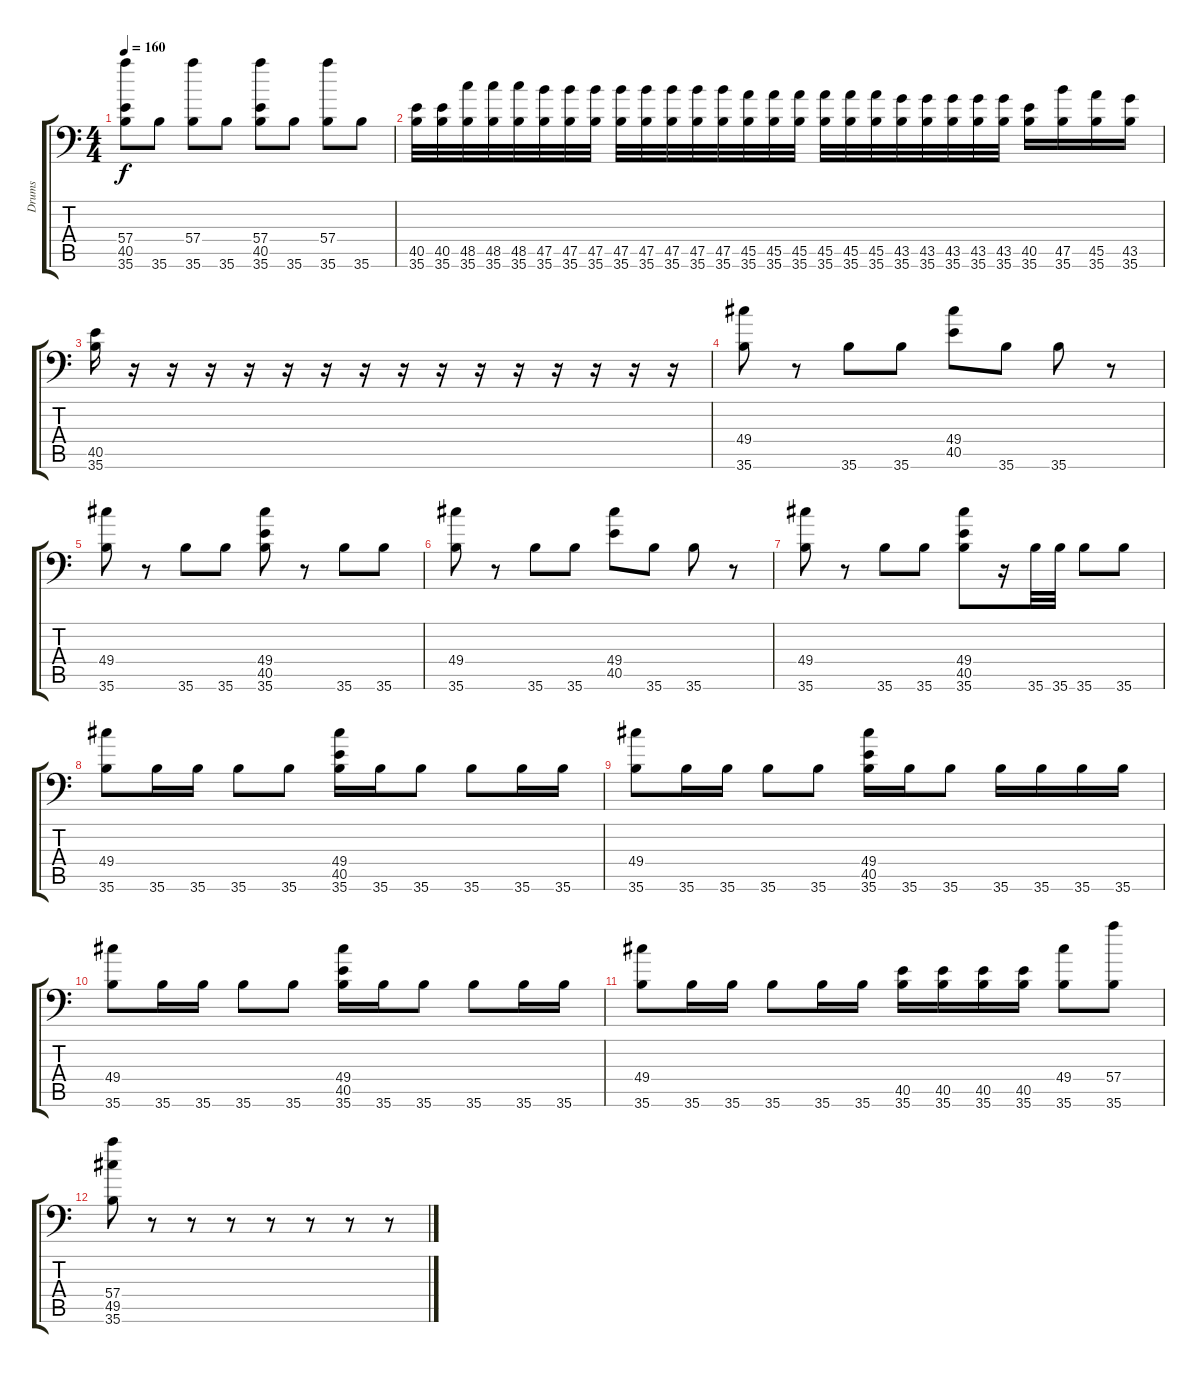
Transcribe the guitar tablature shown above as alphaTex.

\track ("Drums" "Drums") {instrument acousticgrandpiano}
\staff {score tabs}
\tuning (C-1 C-1 C-1 C-1 C-1 C-1) {hide}
\ts (4 4)
\tempo 160
\clef f4
\ks c
(57.4 40.5 35.6).8{dy f} 35.6.8 (57.4 35.6).8 35.6.8 (57.4 40.5 35.6).8 35.6.8 (57.4 35.6).8 35.6.8 |
(40.5 35.6).32 (40.5 35.6).32 (48.5 35.6).32 (48.5 35.6).32 (48.5 35.6).32 (47.5 35.6).32 (47.5 35.6).32 (47.5 35.6).32 (47.5 35.6).32 (47.5 35.6).32 (47.5 35.6).32 (47.5 35.6).32 (47.5 35.6).32 (45.5 35.6).32 (45.5 35.6).32 (45.5 35.6).32 (45.5 35.6).32 (45.5 35.6).32 (45.5 35.6).32 (43.5 35.6).32 (43.5 35.6).32 (43.5 35.6).32 (43.5 35.6).32 (43.5 35.6).32 (40.5 35.6).16 (47.5 35.6).16 (45.5 35.6).16 (43.5 35.6).16 |
(40.5 35.6).16 r.16 r.16 r.16 r.16 r.16 r.16 r.16 r.16 r.16 r.16 r.16 r.16 r.16 r.16 r.16 |
(49.4 35.6).8 r.8 35.6.8 35.6.8 (49.4 40.5).8 35.6.8 35.6.8 r.8 |
(49.4 35.6).8 r.8 35.6.8 35.6.8 (49.4 40.5 35.6).8 r.8 35.6.8 35.6.8 |
(49.4 35.6).8 r.8 35.6.8 35.6.8 (49.4 40.5).8 35.6.8 35.6.8 r.8 |
(49.4 35.6).8 r.8 35.6.8 35.6.8 (49.4 40.5 35.6).8 r.16 35.6.32 35.6.32 35.6.8 35.6.8 |
(49.4 35.6).8 35.6.16 35.6.16 35.6.8 35.6.8 (49.4 40.5 35.6).16 35.6.16 35.6.8 35.6.8 35.6.16 35.6.16 |
(49.4 35.6).8 35.6.16 35.6.16 35.6.8 35.6.8 (49.4 40.5 35.6).16 35.6.16 35.6.8 35.6.16 35.6.16 35.6.16 35.6.16 |
(49.4 35.6).8 35.6.16 35.6.16 35.6.8 35.6.8 (49.4 40.5 35.6).16 35.6.16 35.6.8 35.6.8 35.6.16 35.6.16 |
(49.4 35.6).8 35.6.16 35.6.16 35.6.8 35.6.16 35.6.16 (40.5 35.6).16 (40.5 35.6).16 (40.5 35.6).16 (40.5 35.6).16 (49.4 35.6).8 (57.4 35.6).8 |
(57.4 49.5 35.6).8 r.8 r.8 r.8 r.8 r.8 r.8 r.8
